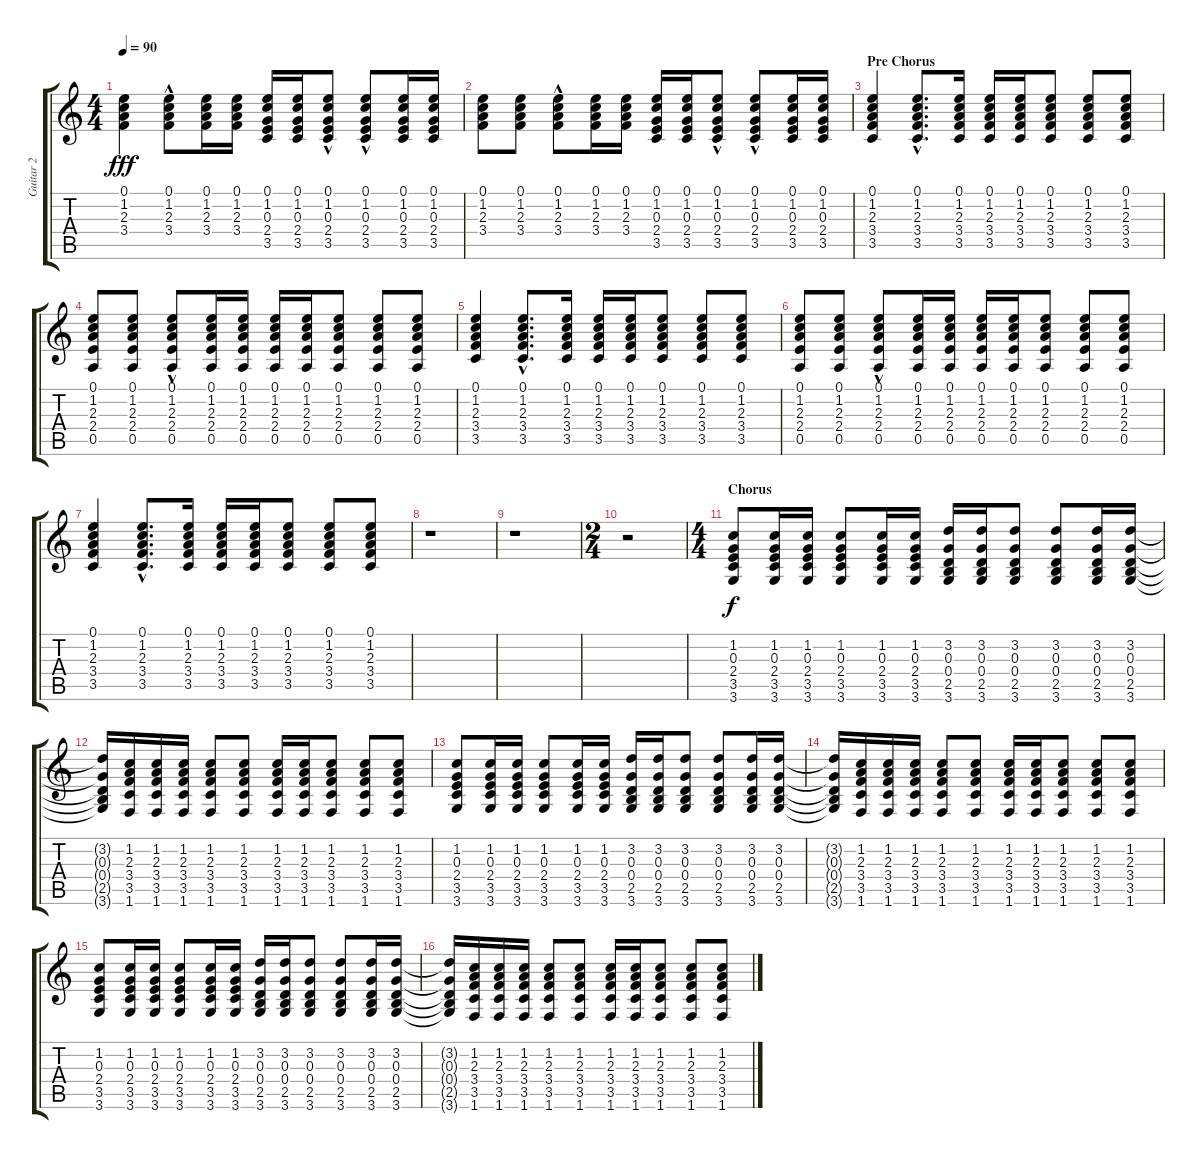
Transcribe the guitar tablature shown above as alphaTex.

\track ("Guitar 2" "Guitar 2") {instrument acousticguitarsteel}
\staff {score tabs}
\tuning (E4 B3 G3 D3 A2 E2) {hide}
\ts (4 4)
\tempo 90
\clef g2
\ks c
(0.1 1.2 2.3 3.4).4{dy fff} (0.1 1.2 2.3 3.4{hac}).8 (0.1 1.2 2.3 3.4).16 (0.1 1.2 2.3 3.4).16 (0.1 1.2 0.3 2.4 3.5).16 (0.1 1.2 0.3 2.4 3.5).16 (0.1 1.2 0.3 2.4{hac} 3.5{hac}).8 (0.1 1.2 0.3 2.4{hac} 3.5{hac}).8 (0.1 1.2 0.3 2.4 3.5).16 (0.1 1.2 0.3 2.4 3.5).16 |
(0.1 1.2 2.3 3.4).8 (0.1 1.2 2.3 3.4).8 (0.1 1.2 2.3 3.4{hac}).8 (0.1 1.2 2.3 3.4).16 (0.1 1.2 2.3 3.4).16 (0.1 1.2 0.3 2.4 3.5).16 (0.1 1.2 0.3 2.4 3.5).16 (0.1 1.2 0.3 2.4{hac} 3.5{hac}).8 (0.1 1.2 0.3 2.4{hac} 3.5{hac}).8 (0.1 1.2 0.3 2.4 3.5).16 (0.1 1.2 0.3 2.4 3.5).16 |
\section ("" "Pre Chorus")
(0.1 1.2 2.3 3.4 3.5).4 (0.1{hac} 1.2 2.3 3.4 3.5).8{d} (0.1 1.2 2.3 3.4 3.5).16 (0.1 1.2 2.3 3.4 3.5).16 (0.1 1.2 2.3 3.4 3.5).16 (0.1 1.2 2.3 3.4 3.5).8 (0.1 1.2 2.3 3.4 3.5).8 (0.1 1.2 2.3 3.4 3.5).8 |
(0.1 1.2 2.3 2.4 0.5).8 (0.1 1.2 2.3 2.4 0.5).8 (0.1{hac} 1.2 2.3 2.4 0.5).8 (0.1 1.2 2.3 2.4 0.5).16 (0.1 1.2 2.3 2.4 0.5).16 (0.1 1.2 2.3 2.4 0.5).16 (0.1 1.2 2.3 2.4 0.5).16 (0.1 1.2 2.3 2.4 0.5).8 (0.1 1.2 2.3 2.4 0.5).8 (0.1 1.2 2.3 2.4 0.5).8 |
(0.1 1.2 2.3 3.4 3.5).4 (0.1{hac} 1.2 2.3 3.4 3.5).8{d} (0.1 1.2 2.3 3.4 3.5).16 (0.1 1.2 2.3 3.4 3.5).16 (0.1 1.2 2.3 3.4 3.5).16 (0.1 1.2 2.3 3.4 3.5).8 (0.1 1.2 2.3 3.4 3.5).8 (0.1 1.2 2.3 3.4 3.5).8 |
(0.1 1.2 2.3 2.4 0.5).8 (0.1 1.2 2.3 2.4 0.5).8 (0.1{hac} 1.2 2.3 2.4 0.5).8 (0.1 1.2 2.3 2.4 0.5).16 (0.1 1.2 2.3 2.4 0.5).16 (0.1 1.2 2.3 2.4 0.5).16 (0.1 1.2 2.3 2.4 0.5).16 (0.1 1.2 2.3 2.4 0.5).8 (0.1 1.2 2.3 2.4 0.5).8 (0.1 1.2 2.3 2.4 0.5).8 |
(0.1 1.2 2.3 3.4 3.5).4 (0.1{hac} 1.2 2.3 3.4 3.5).8{d} (0.1 1.2 2.3 3.4 3.5).16 (0.1 1.2 2.3 3.4 3.5).16 (0.1 1.2 2.3 3.4 3.5).16 (0.1 1.2 2.3 3.4 3.5).8 (0.1 1.2 2.3 3.4 3.5).8 (0.1 1.2 2.3 3.4 3.5).8 |
r.1 |
r.1 |
\ts (2 4)
r.2 |
\ts (4 4)
\section ("" "Chorus")
(1.2 0.3 2.4 3.5 3.6).8{dy f} (1.2 0.3 2.4 3.5 3.6).16 (1.2 0.3 2.4 3.5 3.6).16 (1.2 0.3 2.4 3.5 3.6).8 (1.2 0.3 2.4 3.5 3.6).16 (1.2 0.3 2.4 3.5 3.6).16 (3.2 0.3 0.4 2.5 3.6).16 (3.2 0.3 0.4 2.5 3.6).16 (3.2 0.3 0.4 2.5 3.6).8 (3.2 0.3 0.4 2.5 3.6).8 (3.2 0.3 0.4 2.5 3.6).16 (3.2 0.3 0.4 2.5 3.6).16 |
(3.2{t} 0.3{t} 0.4{t} 2.5{t} 3.6{t}).16 (1.2 2.3 3.4 3.5 1.6).16 (1.2 2.3 3.4 3.5 1.6).16 (1.2 2.3 3.4 3.5 1.6).16 (1.2 2.3 3.4 3.5 1.6).8 (1.2 2.3 3.4 3.5 1.6).8 (1.2 2.3 3.4 3.5 1.6).16 (1.2 2.3 3.4 3.5 1.6).16 (1.2 2.3 3.4 3.5 1.6).8 (1.2 2.3 3.4 3.5 1.6).8 (1.2 2.3 3.4 3.5 1.6).8 |
(1.2 0.3 2.4 3.5 3.6).8 (1.2 0.3 2.4 3.5 3.6).16 (1.2 0.3 2.4 3.5 3.6).16 (1.2 0.3 2.4 3.5 3.6).8 (1.2 0.3 2.4 3.5 3.6).16 (1.2 0.3 2.4 3.5 3.6).16 (3.2 0.3 0.4 2.5 3.6).16 (3.2 0.3 0.4 2.5 3.6).16 (3.2 0.3 0.4 2.5 3.6).8 (3.2 0.3 0.4 2.5 3.6).8 (3.2 0.3 0.4 2.5 3.6).16 (3.2 0.3 0.4 2.5 3.6).16 |
(3.2{t} 0.3{t} 0.4{t} 2.5{t} 3.6{t}).16 (1.2 2.3 3.4 3.5 1.6).16 (1.2 2.3 3.4 3.5 1.6).16 (1.2 2.3 3.4 3.5 1.6).16 (1.2 2.3 3.4 3.5 1.6).8 (1.2 2.3 3.4 3.5 1.6).8 (1.2 2.3 3.4 3.5 1.6).16 (1.2 2.3 3.4 3.5 1.6).16 (1.2 2.3 3.4 3.5 1.6).8 (1.2 2.3 3.4 3.5 1.6).8 (1.2 2.3 3.4 3.5 1.6).8 |
(1.2 0.3 2.4 3.5 3.6).8 (1.2 0.3 2.4 3.5 3.6).16 (1.2 0.3 2.4 3.5 3.6).16 (1.2 0.3 2.4 3.5 3.6).8 (1.2 0.3 2.4 3.5 3.6).16 (1.2 0.3 2.4 3.5 3.6).16 (3.2 0.3 0.4 2.5 3.6).16 (3.2 0.3 0.4 2.5 3.6).16 (3.2 0.3 0.4 2.5 3.6).8 (3.2 0.3 0.4 2.5 3.6).8 (3.2 0.3 0.4 2.5 3.6).16 (3.2 0.3 0.4 2.5 3.6).16 |
(3.2{t} 0.3{t} 0.4{t} 2.5{t} 3.6{t}).16 (1.2 2.3 3.4 3.5 1.6).16 (1.2 2.3 3.4 3.5 1.6).16 (1.2 2.3 3.4 3.5 1.6).16 (1.2 2.3 3.4 3.5 1.6).8 (1.2 2.3 3.4 3.5 1.6).8 (1.2 2.3 3.4 3.5 1.6).16 (1.2 2.3 3.4 3.5 1.6).16 (1.2 2.3 3.4 3.5 1.6).8 (1.2 2.3 3.4 3.5 1.6).8 (1.2 2.3 3.4 3.5 1.6).8
